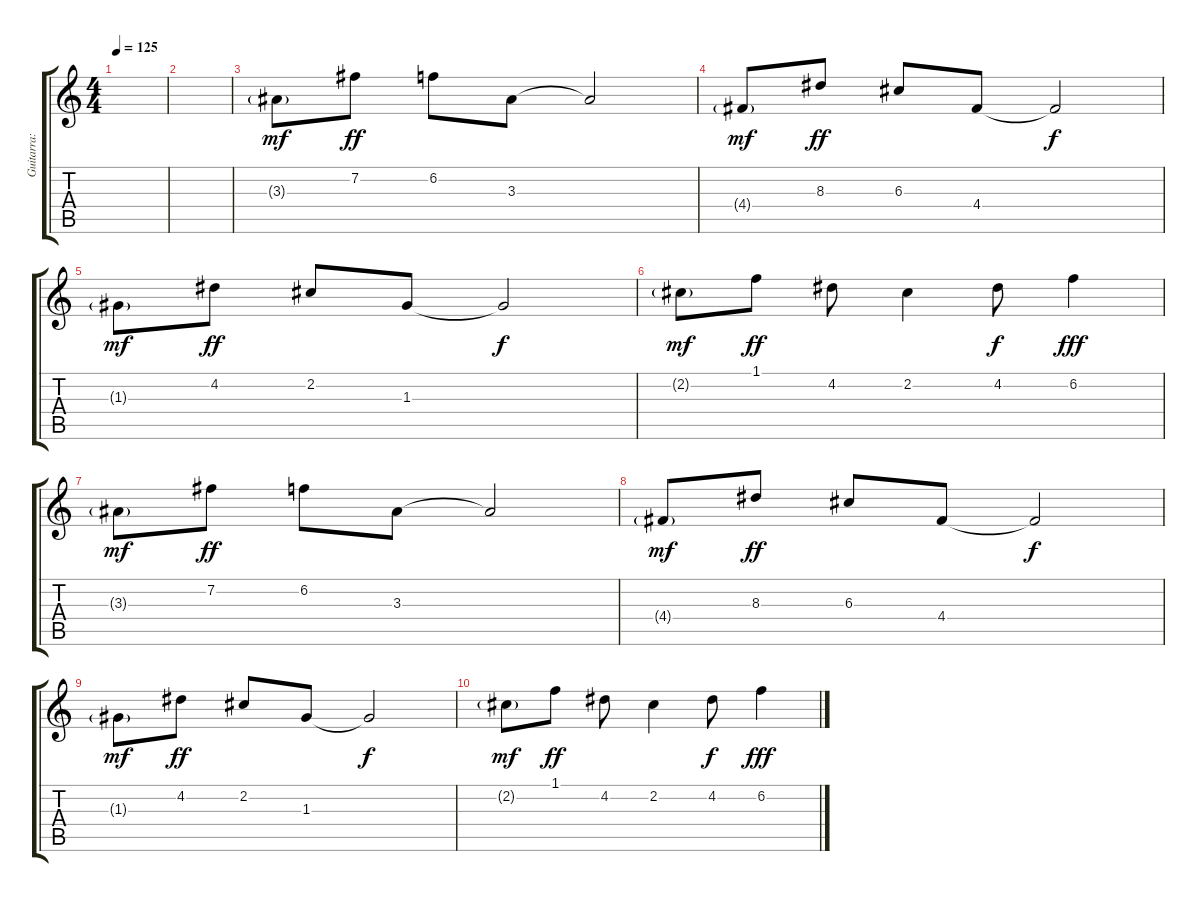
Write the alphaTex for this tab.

\track ("Guitarra: 2ª voz" "Guitarra: ") {instrument electricguitarclean}
\staff {score tabs}
\tuning (E4 B3 G3 D3 A2 E2) {hide}
\ts (4 4)
\tempo 125
\clef g2
\ks c
|
|
3.3{g}.8{dy mf} 7.2.8{dy ff} 6.2.8 3.3.8 3.3{t}.2 |
4.4{g}.8{dy mf} 8.3.8{dy ff} 6.3.8 4.4.8 4.4{t}.2{dy f} |
1.3{g}.8{dy mf} 4.2.8{dy ff} 2.2.8 1.3.8 1.3{t}.2{dy f} |
2.2{g}.8{dy mf} 1.1.8{dy ff} 4.2.8 2.2.4 4.2.8{dy f} 6.2.4{dy fff} |
3.3{g}.8{dy mf} 7.2.8{dy ff} 6.2.8 3.3.8 3.3{t}.2 |
4.4{g}.8{dy mf} 8.3.8{dy ff} 6.3.8 4.4.8 4.4{t}.2{dy f} |
1.3{g}.8{dy mf} 4.2.8{dy ff} 2.2.8 1.3.8 1.3{t}.2{dy f} |
2.2{g}.8{dy mf} 1.1.8{dy ff} 4.2.8 2.2.4 4.2.8{dy f} 6.2.4{dy fff}
